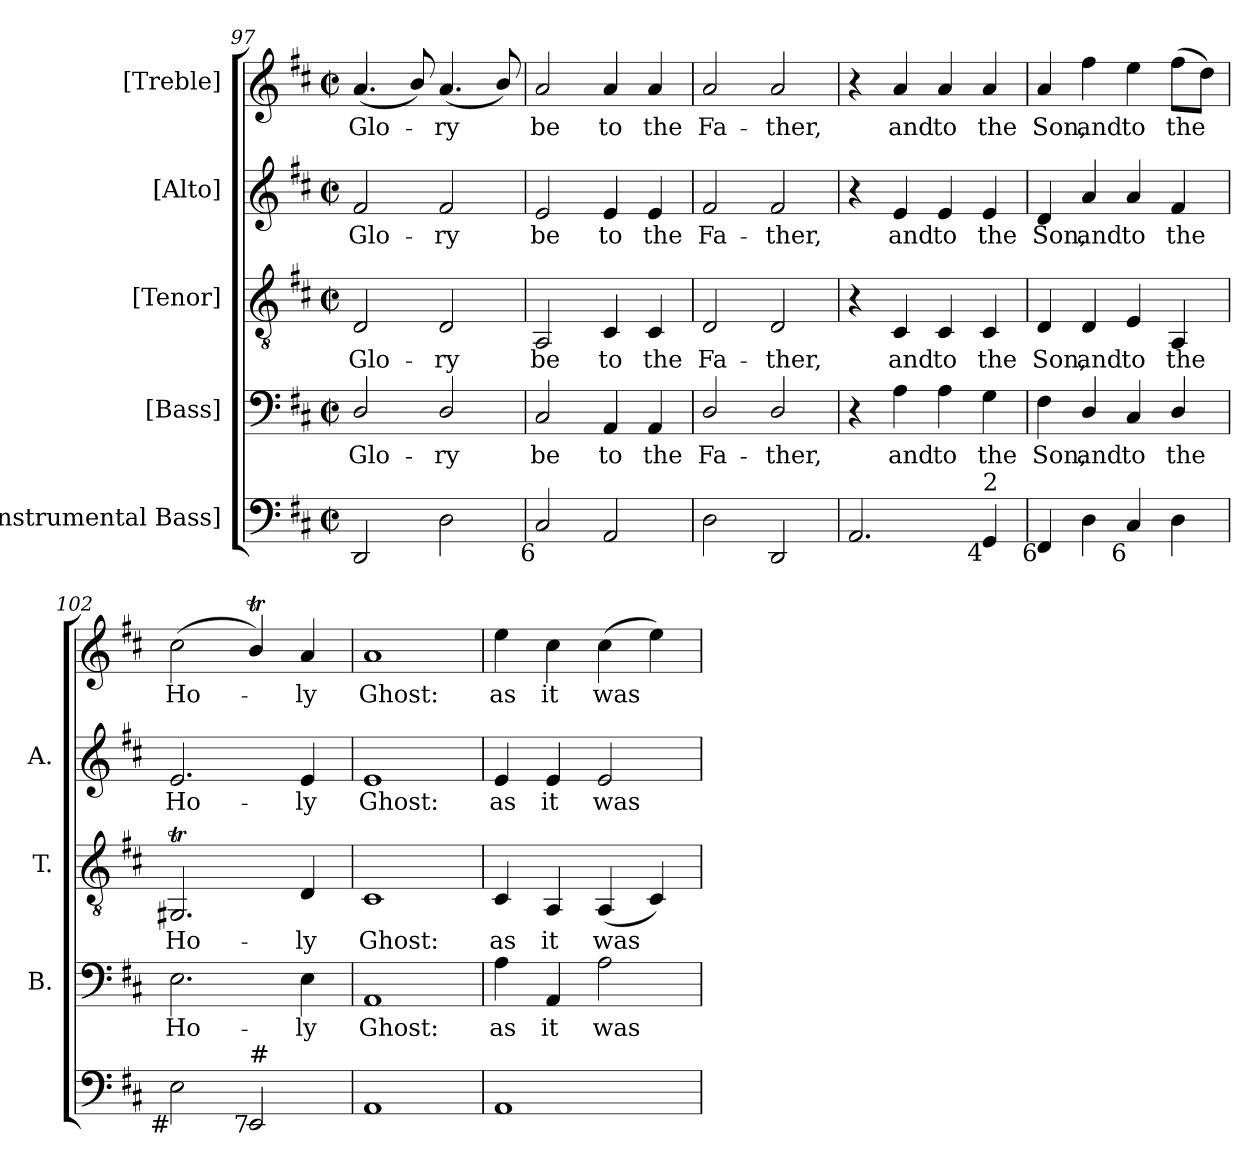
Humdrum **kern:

**kern	**kern	**text	**kern	**text	**kern	**text	**kern	**text
*part5	*part4	*part4	*part3	*part3	*part2	*part2	*part1	*part1
*staff5	*staff4	*staff4	*staff3	*staff3	*staff2	*staff2	*staff1	*staff1
*I"[Instrumental Bass]	*I"[Bass]	*	*I"[Tenor]	*	*I"[Alto]	*	*I"[Treble]	*
*	*I'B.	*	*I'T.	*	*I'A.	*	*	*
*clefF4	*clefF4	*	*clefGv2	*	*clefG2	*	*clefG2	*
*k[f#c#]	*k[f#c#]	*	*k[f#c#]	*	*k[f#c#]	*	*k[f#c#]	*
*D:	*D:	*	*D:	*	*D:	*	*D:	*
*M2/2	*M2/2	*	*M2/2	*	*M2/2	*	*M2/2	*
*met(c|)	*met(c|)	*	*met(c|)	*	*met(c|)	*	*met(c|)	*
=97	=97	=97	=97	=97	=97	=97	=97	=97
!	!	!LO:LY:b:color=#000000	!	!	!	!	!	!
!	!	!	!	!LO:LY:b:color=#000000	!	!	!	!
!	!	!	!	!	!	!LO:LY:b:color=#000000	!	!
!	!	!	!	!	!	!	!	!LO:LY:b:color=#000000
2DDi/	2Di/	Glo-	2Di/	Glo-	2f#i/	Glo-	(4.ai/	Glo-
.	.	.	.	.	.	.	8bi/)	.
!	!	!LO:LY:b:color=#000000	!	!	!	!	!	!
!	!	!	!	!LO:LY:b:color=#000000	!	!	!	!
!	!	!	!	!	!	!LO:LY:b:color=#000000	!	!
!	!	!	!	!	!	!	!	!LO:LY:b:color=#000000
2Di\	2Di/	-ry	2Di/	-ry	2f#i/	-ry	(4.ai/	-ry
.	.	.	.	.	.	.	8bi/)	.
=98	=98	=98	=98	=98	=98	=98	=98	=98
!	!	!LO:LY:b:color=#000000	!	!	!	!	!	!
!	!	!	!	!LO:LY:b:color=#000000	!	!	!	!
!	!	!	!	!	!	!LO:LY:b:color=#000000	!	!
!LO:TX:b:rj:t=6	!	!	!	!	!	!	!	!
!	!	!	!	!	!	!	!	!LO:LY:b:color=#000000
2C#i/	2C#i/	be	2AAi/	be	2ei/	be	2ai/	be
!	!	!LO:LY:b:color=#000000	!	!	!	!	!	!
!	!	!	!	!LO:LY:b:color=#000000	!	!	!	!
!	!	!	!	!	!	!LO:LY:b:color=#000000	!	!
!	!	!	!	!	!	!	!	!LO:LY:b:color=#000000
2AAi/	4AAi/	to	4C#i/	to	4ei/	to	4ai/	to
!	!	!LO:LY:b:color=#000000	!	!	!	!	!	!
!	!	!	!	!LO:LY:b:color=#000000	!	!	!	!
!	!	!	!	!	!	!LO:LY:b:color=#000000	!	!
!	!	!	!	!	!	!	!	!LO:LY:b:color=#000000
.	4AAi/	the	4C#i/	the	4ei/	the	4ai/	the
=99	=99	=99	=99	=99	=99	=99	=99	=99
!	!	!LO:LY:b:color=#000000	!	!	!	!	!	!
!	!	!	!	!LO:LY:b:color=#000000	!	!	!	!
!	!	!	!	!	!	!LO:LY:b:color=#000000	!	!
!	!	!	!	!	!	!	!	!LO:LY:b:color=#000000
2Di\	2Di/	Fa-	2Di/	Fa-	2f#i/	Fa-	2ai/	Fa-
!	!	!LO:LY:b:color=#000000	!	!	!	!	!	!
!	!	!	!	!LO:LY:b:color=#000000	!	!	!	!
!	!	!	!	!	!	!LO:LY:b:color=#000000	!	!
!	!	!	!	!	!	!	!	!LO:LY:b:color=#000000
2DDi/	2Di/	-ther,	2Di/	-ther,	2f#i/	-ther,	2ai/	-ther,
=100	=100	=100	=100	=100	=100	=100	=100	=100
2.AAi/	4r	.	4r	.	4r	.	4r	.
!	!	!LO:LY:b:color=#000000	!	!	!	!	!	!
!	!	!	!	!LO:LY:b:color=#000000	!	!	!	!
!	!	!	!	!	!	!LO:LY:b:color=#000000	!	!
!	!	!	!	!	!	!	!	!LO:LY:b:color=#000000
.	4Ai\	and	4C#i/	and	4ei/	and	4ai/	and
!	!	!LO:LY:b:color=#000000	!	!	!	!	!	!
!	!	!	!	!LO:LY:b:color=#000000	!	!	!	!
!	!	!	!	!	!	!LO:LY:b:color=#000000	!	!
!	!	!	!	!	!	!	!	!LO:LY:b:color=#000000
.	4Ai\	to	4C#i/	to	4ei/	to	4ai/	to
!	!	!LO:LY:b:color=#000000	!	!	!	!	!	!
!	!	!	!	!LO:LY:b:color=#000000	!	!	!	!
!	!	!	!	!	!	!LO:LY:b:color=#000000	!	!
!LO:TX:b:rj:t=4	!	!	!	!	!	!	!	!
!LO:TX:t=2	!	!	!	!	!	!	!	!
!	!	!	!	!	!	!	!	!LO:LY:b:color=#000000
4GGi/	4Gi\	the	4C#i/	the	4ei/	the	4ai/	the
=101	=101	=101	=101	=101	=101	=101	=101	=101
!	!	!LO:LY:b:color=#000000	!	!	!	!	!	!
!	!	!	!	!LO:LY:b:color=#000000	!	!	!	!
!	!	!	!	!	!	!LO:LY:b:color=#000000	!	!
!LO:TX:b:rj:t=6	!	!	!	!	!	!	!	!
!	!	!	!	!	!	!	!	!LO:LY:b:color=#000000
4FF#i/	4F#i\	Son,	4Di/	Son,	4di/	Son,	4ai/	Son,
!	!	!LO:LY:b:color=#000000	!	!	!	!	!	!
!	!	!	!	!LO:LY:b:color=#000000	!	!	!	!
!	!	!	!	!	!	!LO:LY:b:color=#000000	!	!
!	!	!	!	!	!	!	!	!LO:LY:b:color=#000000
4Di\	4Di/	and	4Di/	and	4ai/	and	4ff#i\	and
!	!	!LO:LY:b:color=#000000	!	!	!	!	!	!
!	!	!	!	!LO:LY:b:color=#000000	!	!	!	!
!	!	!	!	!	!	!LO:LY:b:color=#000000	!	!
!LO:TX:b:rj:t=6	!	!	!	!	!	!	!	!
!	!	!	!	!	!	!	!	!LO:LY:b:color=#000000
4C#i/	4C#i/	to	4Ei/	to	4ai/	to	4eei\	to
!	!	!LO:LY:b:color=#000000	!	!	!	!	!	!
!	!	!	!	!LO:LY:b:color=#000000	!	!	!	!
!	!	!	!	!	!	!LO:LY:b:color=#000000	!	!
!	!	!	!	!	!	!	!	!LO:LY:b:color=#000000
4Di\	4Di/	the	4AAi/	the	4f#i/	the	(8ff#i\L	the
.	.	.	.	.	.	.	8ddi\J)	.
=102	=102	=102	=102	=102	=102	=102	=102	=102
!	!	!LO:LY:b:color=#000000	!	!	!	!	!	!
!	!	!	!	!LO:LY:b:color=#000000	!	!	!	!
!	!	!	!	!	!	!LO:LY:b:color=#000000	!	!
!LO:TX:b:rj:t=#	!	!	!	!	!	!	!	!
!	!	!	!	!	!	!	!	!LO:LY:b:color=#000000
2Ei\	2.Ei\	Ho-	2.GG#Xti/	Ho-	2.ei/	Ho-	(2cc#i\	Ho-
!LO:TX:b:rj:t=7	!	!	!	!	!	!	!	!
!LO:TX:t=#	!	!	!	!	!	!	!	!
2EEi/	.	.	.	.	.	.	4bTi/)	.
!	!	!LO:LY:b:color=#000000	!	!	!	!	!	!
!	!	!	!	!LO:LY:b:color=#000000	!	!	!	!
!	!	!	!	!	!	!LO:LY:b:color=#000000	!	!
!	!	!	!	!	!	!	!	!LO:LY:b:color=#000000
.	4Ei\	-ly	4Di/	-ly	4ei/	-ly	4ai/	-ly
=103	=103	=103	=103	=103	=103	=103	=103	=103
!	!	!LO:LY:b:color=#000000	!	!	!	!	!	!
!	!	!	!	!LO:LY:b:color=#000000	!	!	!	!
!	!	!	!	!	!	!LO:LY:b:color=#000000	!	!
!	!	!	!	!	!	!	!	!LO:LY:b:color=#000000
1AAi	1AAi	Ghost:	1C#i	Ghost:	1ei	Ghost:	1ai	Ghost:
!!LO:LB:g=z
=104	=104	=104	=104	=104	=104	=104	=104	=104
!	!	!LO:LY:b:color=#000000	!	!	!	!	!	!
!	!	!	!	!LO:LY:b:color=#000000	!	!	!	!
!	!	!	!	!	!	!LO:LY:b:color=#000000	!	!
!	!	!	!	!	!	!	!	!LO:LY:b:color=#000000
1AAi	4Ai\	as	4C#i/	as	4ei/	as	4eei\	as
!	!	!LO:LY:b:color=#000000	!	!	!	!	!	!
!	!	!	!	!LO:LY:b:color=#000000	!	!	!	!
!	!	!	!	!	!	!LO:LY:b:color=#000000	!	!
!	!	!	!	!	!	!	!	!LO:LY:b:color=#000000
.	4AAi/	it	4AAi/	it	4ei/	it	4cc#i\	it
!	!	!LO:LY:b:color=#000000	!	!	!	!	!	!
!	!	!	!	!LO:LY:b:color=#000000	!	!	!	!
!	!	!	!	!	!	!LO:LY:b:color=#000000	!	!
!	!	!	!	!	!	!	!	!LO:LY:b:color=#000000
.	2Ai\	was	(4AAi/	was	2ei/	was	(4cc#i\	was
.	.	.	4C#i/)	.	.	.	4eei\)	.
=	=	=	=	=	=	=	=	=
*-	*-	*-	*-	*-	*-	*-	*-	*-
